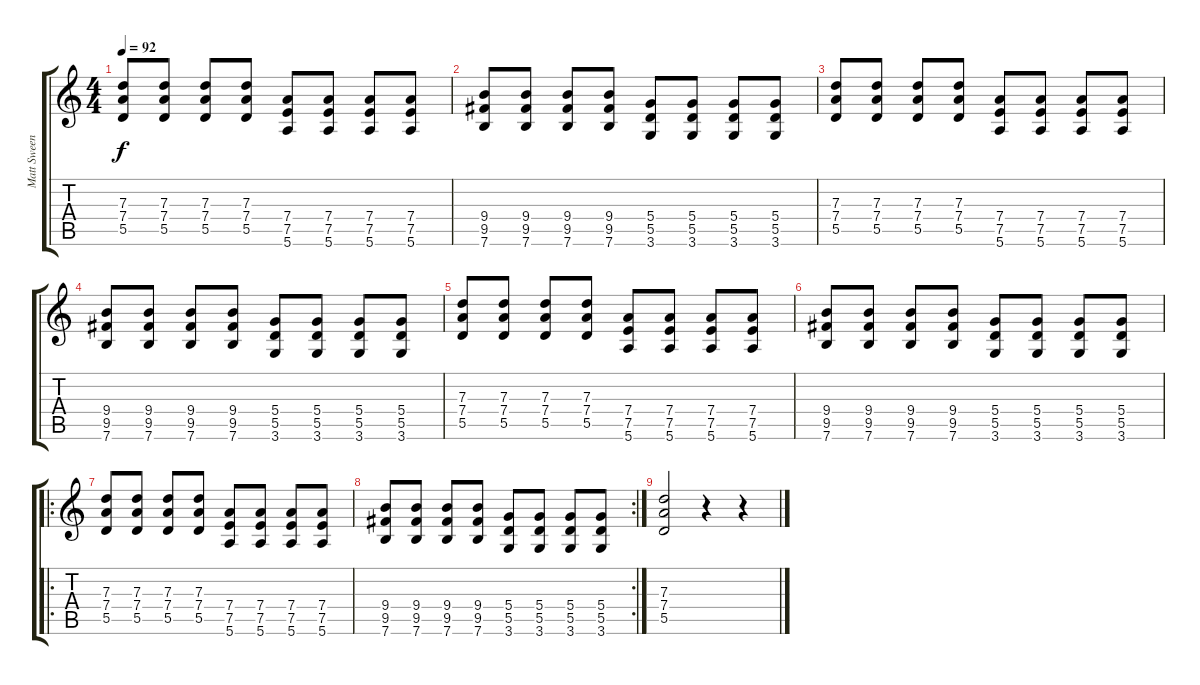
\track ("Matt Sweeney/David Pajo" "Matt Sween") {instrument overdrivenguitar}
\staff {score tabs}
\tuning (E4 B3 G3 D3 A2 E2) {hide}
\ts (4 4)
\tempo 92
\clef g2
\ks c
(7.3 7.4 5.5).8{dy f} (7.3 7.4 5.5).8 (7.3 7.4 5.5).8 (7.3 7.4 5.5).8 (7.4 7.5 5.6).8 (7.4 7.5 5.6).8 (7.4 7.5 5.6).8 (7.4 7.5 5.6).8 |
(9.4 9.5 7.6).8 (9.4 9.5 7.6).8 (9.4 9.5 7.6).8 (9.4 9.5 7.6).8 (5.4 5.5 3.6).8 (5.4 5.5 3.6).8 (5.4 5.5 3.6).8 (5.4 5.5 3.6).8 |
(7.3 7.4 5.5).8 (7.3 7.4 5.5).8 (7.3 7.4 5.5).8 (7.3 7.4 5.5).8 (7.4 7.5 5.6).8 (7.4 7.5 5.6).8 (7.4 7.5 5.6).8 (7.4 7.5 5.6).8 |
(9.4 9.5 7.6).8 (9.4 9.5 7.6).8 (9.4 9.5 7.6).8 (9.4 9.5 7.6).8 (5.4 5.5 3.6).8 (5.4 5.5 3.6).8 (5.4 5.5 3.6).8 (5.4 5.5 3.6).8 |
(7.3 7.4 5.5).8 (7.3 7.4 5.5).8 (7.3 7.4 5.5).8 (7.3 7.4 5.5).8 (7.4 7.5 5.6).8 (7.4 7.5 5.6).8 (7.4 7.5 5.6).8 (7.4 7.5 5.6).8 |
(9.4 9.5 7.6).8 (9.4 9.5 7.6).8 (9.4 9.5 7.6).8 (9.4 9.5 7.6).8 (5.4 5.5 3.6).8 (5.4 5.5 3.6).8 (5.4 5.5 3.6).8 (5.4 5.5 3.6).8 |
\ro
(7.3 7.4 5.5).8 (7.3 7.4 5.5).8 (7.3 7.4 5.5).8 (7.3 7.4 5.5).8 (7.4 7.5 5.6).8 (7.4 7.5 5.6).8 (7.4 7.5 5.6).8 (7.4 7.5 5.6).8 |
\rc 2
(9.4 9.5 7.6).8 (9.4 9.5 7.6).8 (9.4 9.5 7.6).8 (9.4 9.5 7.6).8 (5.4 5.5 3.6).8 (5.4 5.5 3.6).8 (5.4 5.5 3.6).8 (5.4 5.5 3.6).8 |
(7.3 7.4 5.5).2 r.4 r.4
